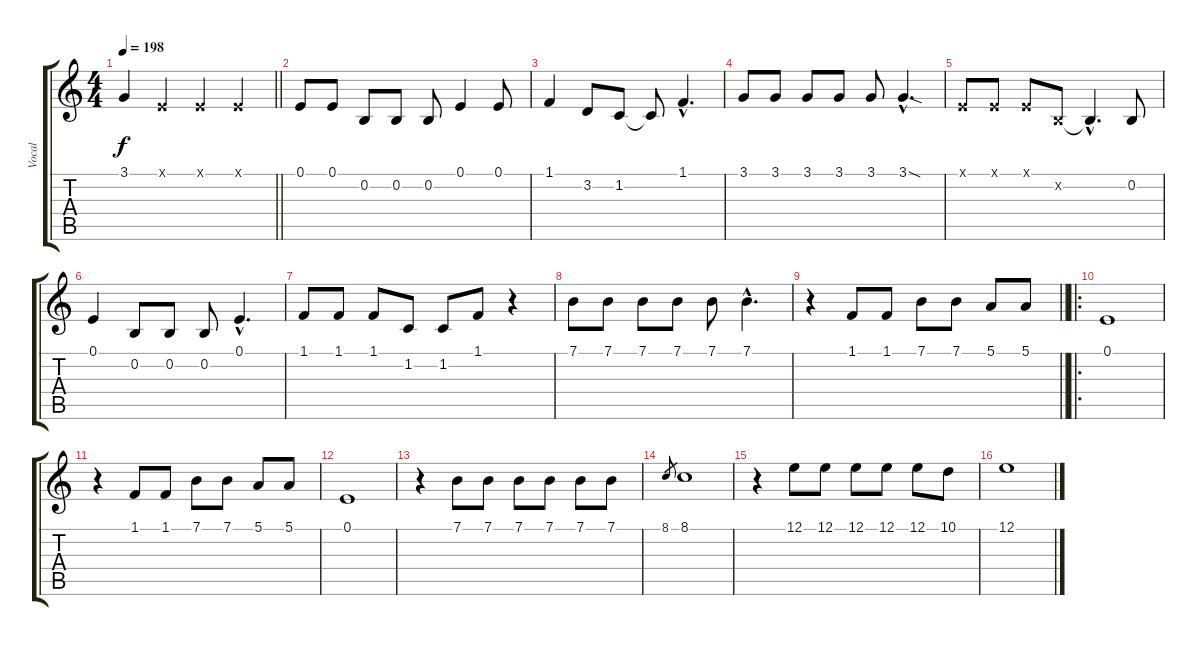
\track ("Vocal" "Vocal") {instrument lead6voice}
\staff {score tabs}
\tuning (E4 B3 G3 D3 A2 E2) {hide}
\ts (4 4)
\tempo 198
\clef g2
\barLineRight lightlight
\ks c
3.1{t}.4{dy f} 0.1{x}.4 0.1{x}.4 0.1{x}.4 |
0.1.8 0.1.8 0.2.8 0.2.8 0.2.8 0.1.4 0.1.8 |
1.1.4 3.2.8 1.2.8 1.2{t}.8 1.1{hac}.4{d} |
3.1.8 3.1.8 3.1.8 3.1.8 3.1.8 3.1{sod hac}.4{d} |
0.1{x}.8 0.1{x}.8 0.1{x}.8 0.2{x}.8 0.2{hac t}.4{d} 0.2.8 |
0.1.4 0.2.8 0.2.8 0.2.8 0.1{hac}.4{d} |
1.1.8 1.1.8 1.1.8 1.2.8 1.2.8 1.1.8 r.4 |
7.1.8 7.1.8 7.1.8 7.1.8 7.1.8 7.1{hac}.4{d} |
\barLineRight lightlight
r.4 1.1.8 1.1.8 7.1.8 7.1.8 5.1.8 5.1.8 |
\ro
0.1.1 |
r.4 1.1.8 1.1.8 7.1.8 7.1.8 5.1.8 5.1.8 |
0.1.1 |
r.4 7.1.8 7.1.8 7.1.8 7.1.8 7.1.8 7.1.8 |
8.1.8{gr} 8.1.1 |
r.4 12.1.8 12.1.8 12.1.8 12.1.8 12.1.8 10.1.8 |
12.1.1
